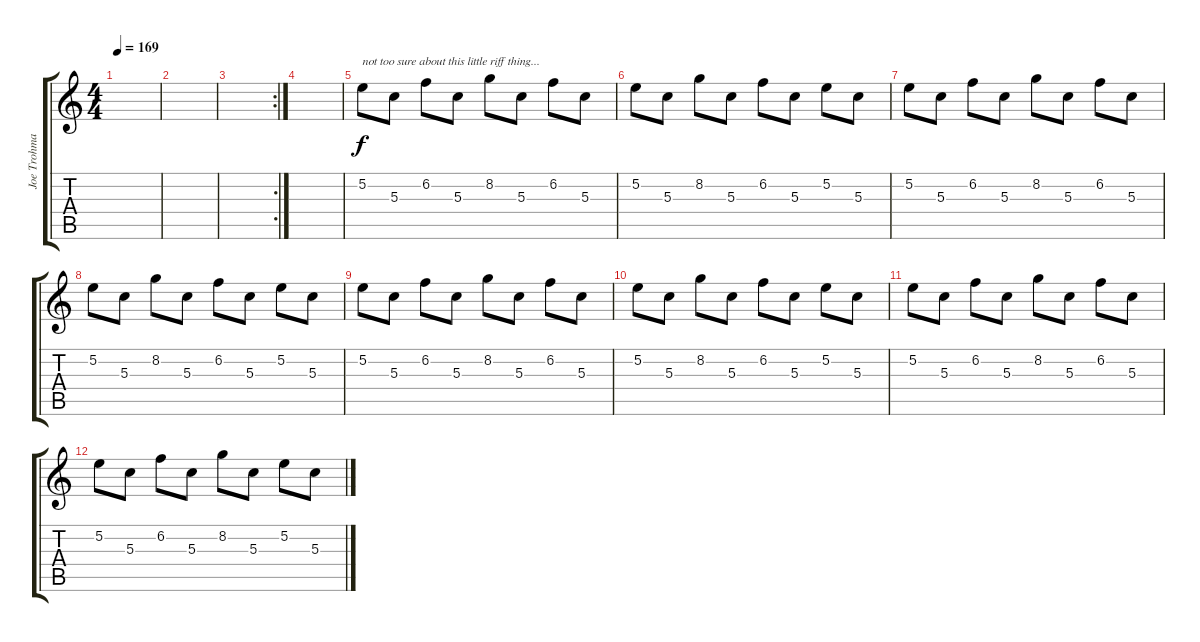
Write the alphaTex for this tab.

\track ("Joe Trohman 2" "Joe Trohma") {instrument overdrivenguitar}
\staff {score tabs}
\tuning (E4 B3 G3 D3 A2 E2) {hide}
\ts (4 4)
\tempo 169
\clef g2
\ks c
|
|
\rc 2
|
|
5.2.8{txt "not too sure about this little riff thing..."} 5.3.8 6.2.8 5.3.8 8.2.8 5.3.8 6.2.8 5.3.8 |
5.2.8 5.3.8 8.2.8 5.3.8 6.2.8 5.3.8 5.2.8 5.3.8 |
5.2.8 5.3.8 6.2.8 5.3.8 8.2.8 5.3.8 6.2.8 5.3.8 |
5.2.8 5.3.8 8.2.8 5.3.8 6.2.8 5.3.8 5.2.8 5.3.8 |
5.2.8 5.3.8 6.2.8 5.3.8 8.2.8 5.3.8 6.2.8 5.3.8 |
5.2.8 5.3.8 8.2.8 5.3.8 6.2.8 5.3.8 5.2.8 5.3.8 |
5.2.8 5.3.8 6.2.8 5.3.8 8.2.8 5.3.8 6.2.8 5.3.8 |
5.2.8 5.3.8 6.2.8 5.3.8 8.2.8 5.3.8 5.2.8 5.3.8
